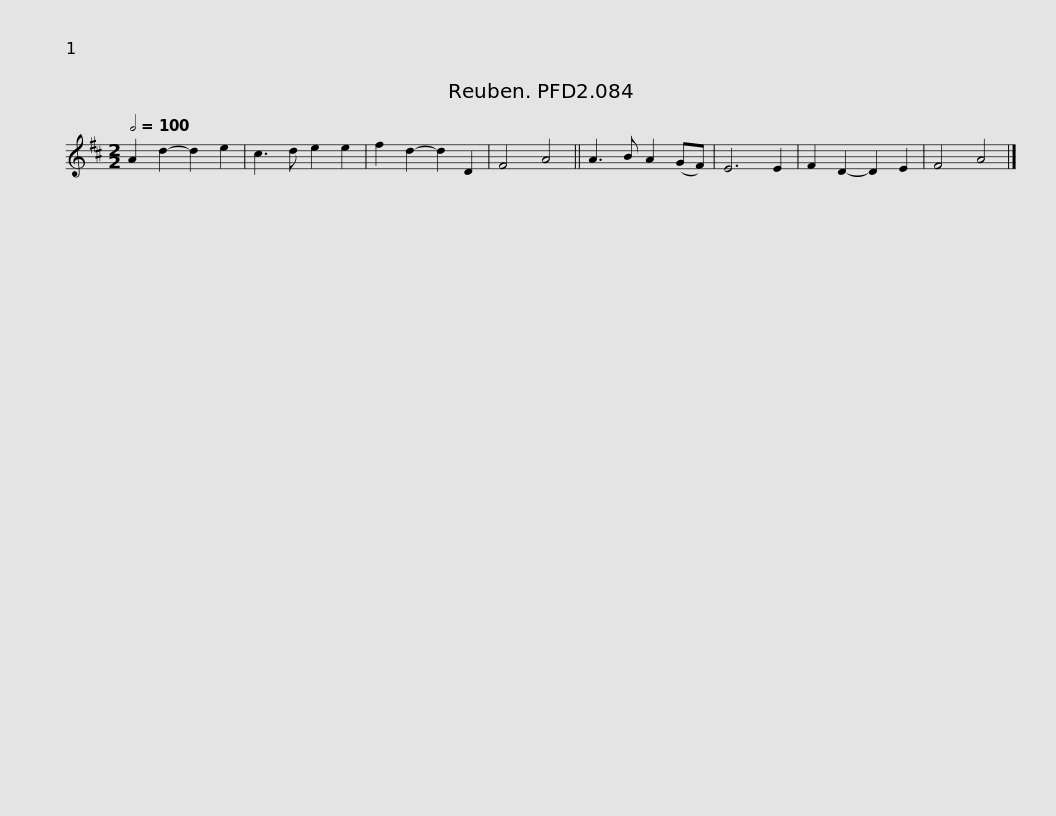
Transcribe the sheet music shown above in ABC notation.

X:1
L:1/8
Q:1/2=100
M:2/2
I:linebreak $
K:D
V:1 treble
V:1
 A2 d2- d2 e2 | c3 d e2 e2 | f2 d2- d2 D2 | F4 A4 || A3 B A2 (GF) | %5
 E6 E2 | F2 D2- D2 E2 | F4 A4 |] %8
